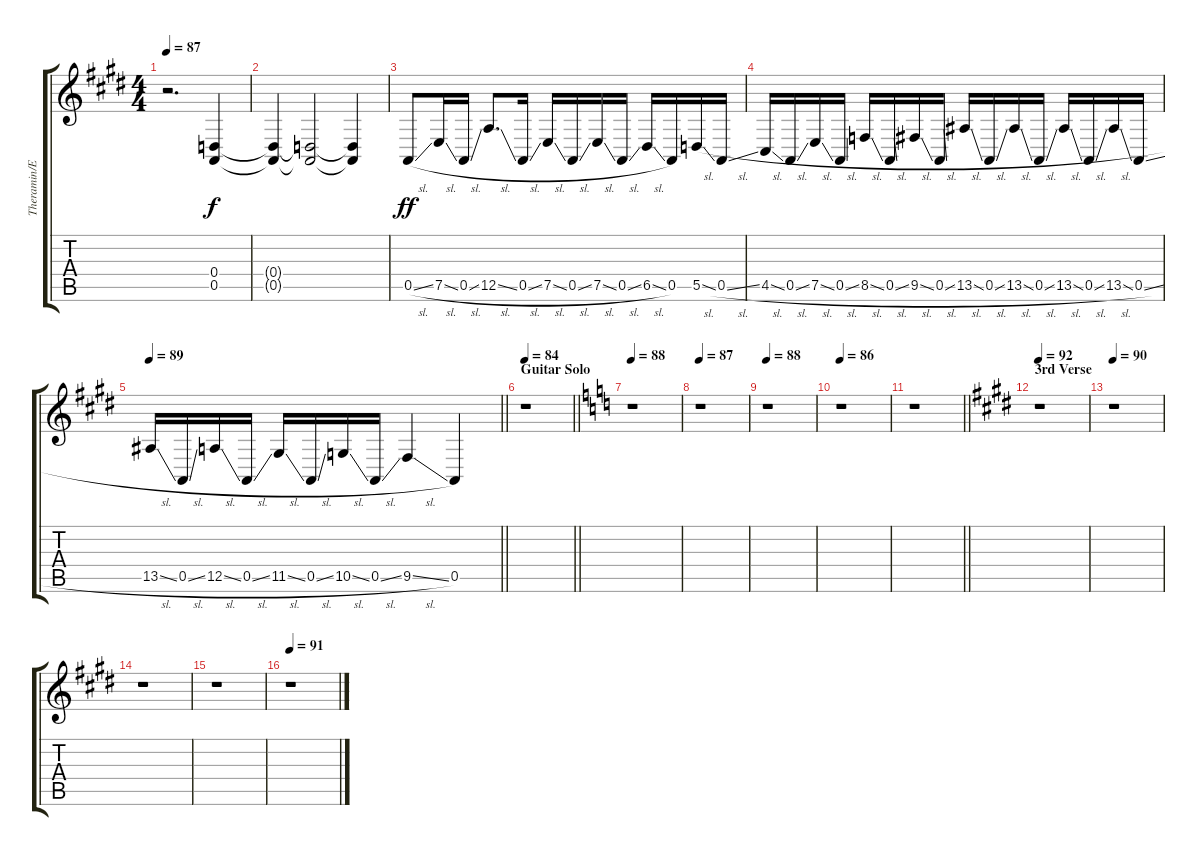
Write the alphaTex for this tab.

\track ("Theramin/Effects 1" "Theramin/E") {instrument seashore}
\staff {score tabs}
\tuning (E4 B3 G3 D3 A2 E2) {hide}
\ts (4 4)
\tempo 87
\clef g2
\ks e
r.2{d dy f balance 16} (0.4 0.5).4{balance 0} |
(0.4{t} 0.5{t}).4{balance 16} (0.4{t} 0.5{t}).2{balance 0} (0.4{t} 0.5{t}).4{balance 16} |
0.5{sl}.8{dy ff balance 0} 7.5{sl}.16 0.5{sl}.16 12.5{sl}.8{d} 0.5{sl}.16 7.5{sl}.16{balance 16} 0.5{sl}.16 7.5{sl}.16 0.5{sl}.16 6.5{sl}.16{balance 0} 0.5.16 5.5{sl}.16 0.5{sl}.16 |
4.5{sl}.16{balance 16} 0.5{sl}.16 7.5{sl}.16 0.5{sl}.16 8.5{sl}.16 0.5{sl}.16 9.5{sl}.16{balance 0} 0.5{sl}.16 13.5{sl}.16{balance 16} 0.5{sl}.16 13.5{sl}.16{balance 0} 0.5{sl}.16 13.5{sl}.16{balance 16} 0.5{sl}.16 13.5{sl}.16{balance 0} 0.5{sl}.16 |
\tempo 89
\barLineRight lightlight
13.5{sl}.16{balance 16} 0.5{sl}.16 12.5{sl}.16{balance 0} 0.5{sl}.16 11.5{sl}.16{balance 16} 0.5{sl}.16 10.5{sl}.16{balance 0} 0.5{sl}.16 9.5{sl}.4{balance 16} 0.5.4 |
\section ("" "Guitar Solo")
\tempo 84
\barLineRight lightlight
r.1 |
\tempo 88
\ks c
r.1 |
\tempo 87
r.1 |
\tempo 88
r.1 |
\tempo 86
r.1 |
\barLineRight lightlight
r.1 |
\section ("" "3rd Verse")
\tempo 92
\ks e
r.1 |
\tempo 90
r.1 |
r.1 |
r.1 |
\tempo 91
r.1
